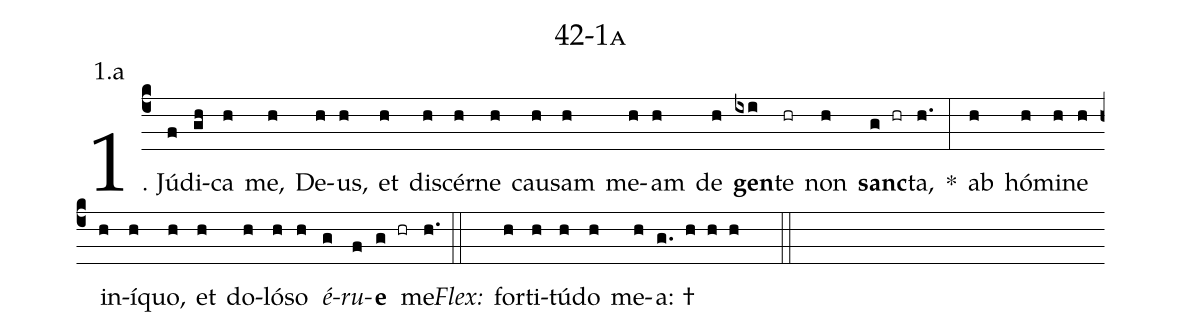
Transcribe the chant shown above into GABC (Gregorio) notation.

name: 42-1a;
annotation: 1.a;
%%
(c4)1. Jú(f)di(gh)ca(h) me,(h) De(h)us,(h) et(h) di(h)scér(h)ne(h) cau(h)sam(h) me(h)am(h) de(h) <b>gen</b>(ixi)te(hr) non(h) <b>sanc</b>(g hr)ta,(h.) *(:) ab(h) hó(h)mi(h)ne(h) in(h)í(h)quo,(h) et(h) do(h)ló(h)so(h) <i>é</i>(g)<i>ru</i>(f)<b>e</b>(g hr) me.(h.) (::)
<i>Flex:</i>()  for(h)ti(h)tú(h)do(h) me(h)a: †(g. h h h  ::)
